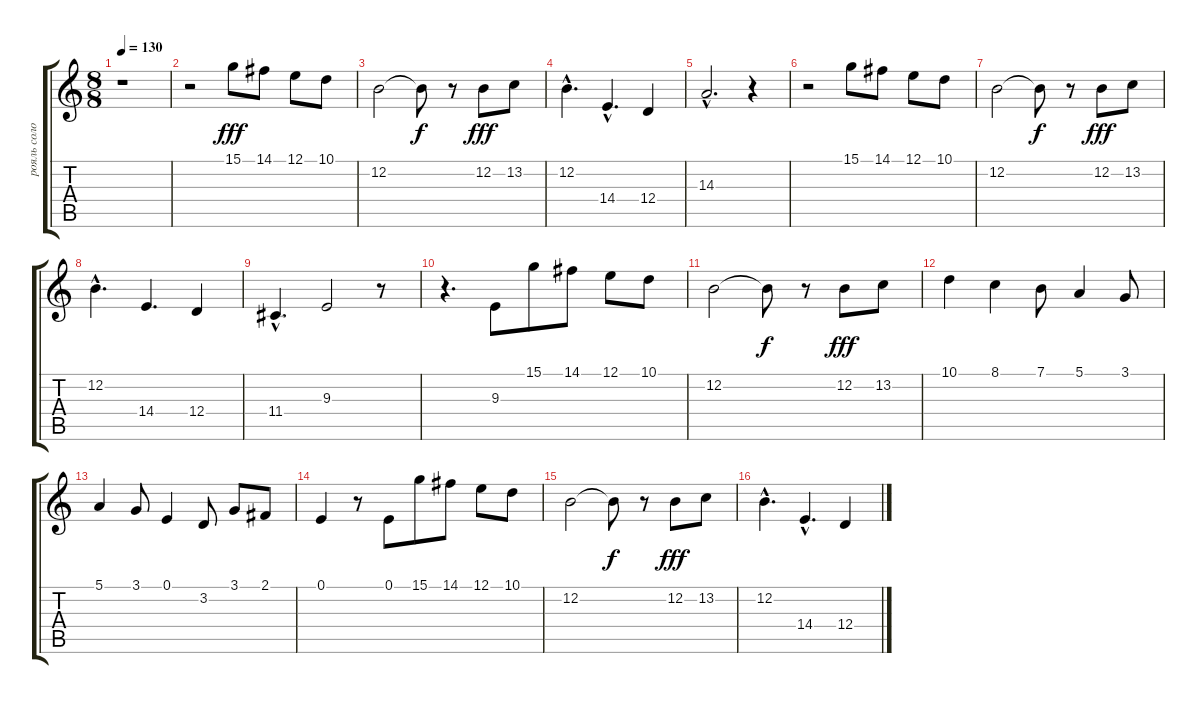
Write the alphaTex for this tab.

\track ("рояль соло" "рояль соло") {instrument brightacousticpiano}
\staff {score tabs}
\tuning (E4 B3 G3 D3 A2 E2) {hide}
\ts (8 8)
\tempo 130
\clef g2
\ks c
r.1{dy fff instrument brightacousticpiano} |
r.2 15.1.8 14.1.8 12.1.8 10.1.8 |
12.2.2 12.2{t}.8{dy f} r.8 12.2.8{dy fff} 13.2.8 |
12.2{hac}.4{d} 14.4{hac}.4{d} 12.4.4 |
14.3{hac}.2{d} r.4 |
r.2 15.1.8 14.1.8 12.1.8 10.1.8 |
12.2.2 12.2{t}.8{dy f} r.8 12.2.8{dy fff} 13.2.8 |
12.2{hac}.4{d} 14.4.4{d} 12.4.4 |
11.4{hac}.4{d} 9.3.2 r.8 |
r.4{d} 9.3.8 15.1.8 14.1.8 12.1.8 10.1.8 |
12.2.2 12.2{t}.8{dy f} r.8 12.2.8{dy fff} 13.2.8 |
10.1.4 8.1.4 7.1.8 5.1.4 3.1.8 |
5.1.4 3.1.8 0.1.4 3.2.8 3.1.8 2.1.8 |
0.1.4 r.8 0.1.8 15.1.8 14.1.8 12.1.8 10.1.8 |
12.2.2 12.2{t}.8{dy f} r.8 12.2.8{dy fff} 13.2.8 |
12.2{hac}.4{d} 14.4{hac}.4{d} 12.4.4
